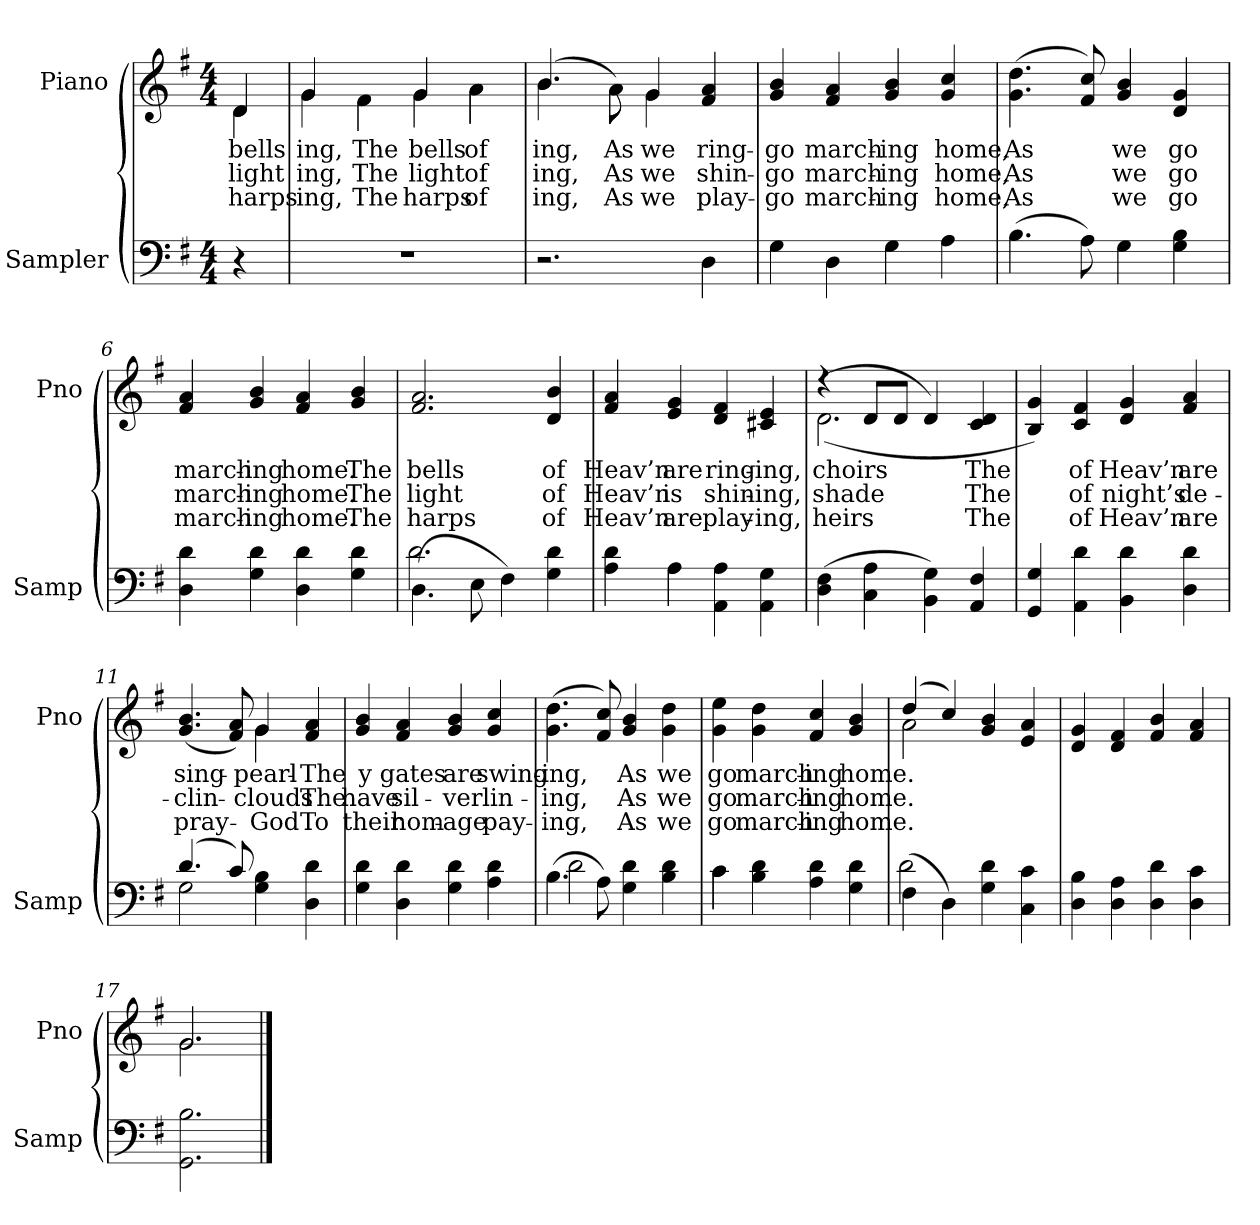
**kern	**kern	**text	**text	**text
*part2	*part1	*part1	*part1	*part1
*staff2	*staff1	*staff1	*staff1	*staff1
*I"Sampler	*I"Piano	*	*	*
*I'Samp	*I'Pno	*	*	*
*clefF4	*clefG2	*	*	*
*k[f#]	*k[f#]	*	*	*
*G:	*G:	*	*	*
*M4/4	*M4/4	*	*	*
=1	=1	=1	=1	=1
*	*^	*	*	*
4r	4d/	4d	bells	light	harps
=2	=2	=2	=2	=2	=2
1r	4g/	4g	-ing,	-ing,	-ing,
.	4f#\	4f#	The	The	The
.	4g/	4g	bells	light	harps
.	4a\	4a	of	of	of
=3	=3	=3	=3	=3	=3
2.r	(4.b/	4.b	-ing,	-ing,	-ing,
.	8a\)	8a	As	As	As
.	4g/	4g	we	we	we
4D	4f# 4a	4ryy	ring-	shin-	play-
*	*v	*v	*	*	*
=4	=4	=4	=4	=4
4G	4g 4b	go	go	go
4D	4f# 4a	march-	march-	march-
4G	4g 4b	-ing	-ing	-ing
4A	4g 4cc	home,	home,	home,
=5	=5	=5	=5	=5
(4.B	(4.g 4.dd	As	As	As
8A)	8f# 8cc)	.	.	.
4G	4g 4b	we	we	we
4G 4B	4d 4g	go	go	go
=6	=6	=6	=6	=6
4D 4d	4f# 4a	march-	march-	march-
4G 4d	4g 4b	-ing	-ing	-ing
4D 4d	4f# 4a	home.	home.	home.
4G 4d	4g 4b	The	The	The
=7	=7	=7	=7	=7
*^	*	*	*	*
(4.D\	2.d	2.f# 2.a	bells	light	harps
8E\	.	.	.	.	.
4F#\)	.	.	.	.	.
4G 4d	4ryy	4d 4b	of	of	of
=8	=8	=8	=8	=8	=8
4A 4d	4ryy	4f# 4a	Heav’n	Heav’n	Heav’n
4A\	4A	4e 4g	are	is	are
4AA 4A	2ryy	4d 4f#	ring-	shin-	play-
4AA 4G	.	4c#X 4e	-ing,	-ing,	-ing,
*v	*v	*	*	*	*
=9	=9	=9	=9	=9
*	*^	*	*	*
(4D 4F#	(4r	(2.d	choirs	shade	heirs
4C 4A	8d/L	.	.	.	.
.	8d/J	.	.	.	.
4BB 4G)	4d/)	.	.	.	.
4AA 4F#	4c 4d	4ryy	The	The	The
*	*v	*v	*	*	*
=10	=10	=10	=10	=10
4GG 4G	4B 4g)	.	.	.
4AA 4d	4c 4f#	of	of	of
4BB 4d	4d 4g	Heav’n	night’s	Heav’n
4D 4d	4f# 4a	are	de-	are
=11	=11	=11	=11	=11
*^	*^	*	*	*
(4.d/	2G	(4.g 4.b	2ryy	sing-	-clin-	pray-
8c/)	.	8f# 8a)	.	.	.	.
4G 4B	2ryy	4g/	4g	pearl-	clouds	God
4D 4d	.	4f# 4a	4ryy	The	The	To
*v	*v	*	*	*	*	*
*	*v	*v	*	*	*
=12	=12	=12	=12	=12
4G 4d	4g 4b	-y	have	their
4D 4d	4f# 4a	gates	sil-	hom-
4G 4d	4g 4b	are	-ver	-age
4A 4d	4g 4cc	swing-	lin-	pay-
=13	=13	=13	=13	=13
*^	*	*	*	*
(4.B\	2d	(4.g 4.dd	-ing,	-ing,	-ing,
8A\)	.	8f# 8cc)	.	.	.
4G 4d	2ryy	4g 4b	As	As	As
4B 4d	.	4g 4dd	we	we	we
=14	=14	=14	=14	=14	=14
4c\	4c	4g 4ee	go	go	go
4B 4d	2.ryy	4g 4dd	march-	march-	march-
4A 4d	.	4f# 4cc	-ing	-ing	-ing
4G 4d	.	4g 4b	home.	home.	home.
=15	=15	=15	=15	=15	=15
*	*	*^	*	*	*
(4F#\	2d	(4dd/	2a	.	.	.
4D\)	.	4cc/)	.	.	.	.
4G 4d	2ryy	4g 4b	2ryy	.	.	.
4C 4c	.	4e 4a	.	.	.	.
*v	*v	*	*	*	*	*
*	*v	*v	*	*	*
=16	=16	=16	=16	=16
4D 4B	4d 4g	.	.	.
4D 4A	4d 4f#	.	.	.
4D 4d	4f# 4b	.	.	.
4D 4c	4f# 4a	.	.	.
=17	=17	=17	=17	=17
*	*^	*	*	*
2.GG 2.B	2.g/	2.g	.	.	.
*	*v	*v	*	*	*
==	==	==	==	==
*-	*-	*-	*-	*-
